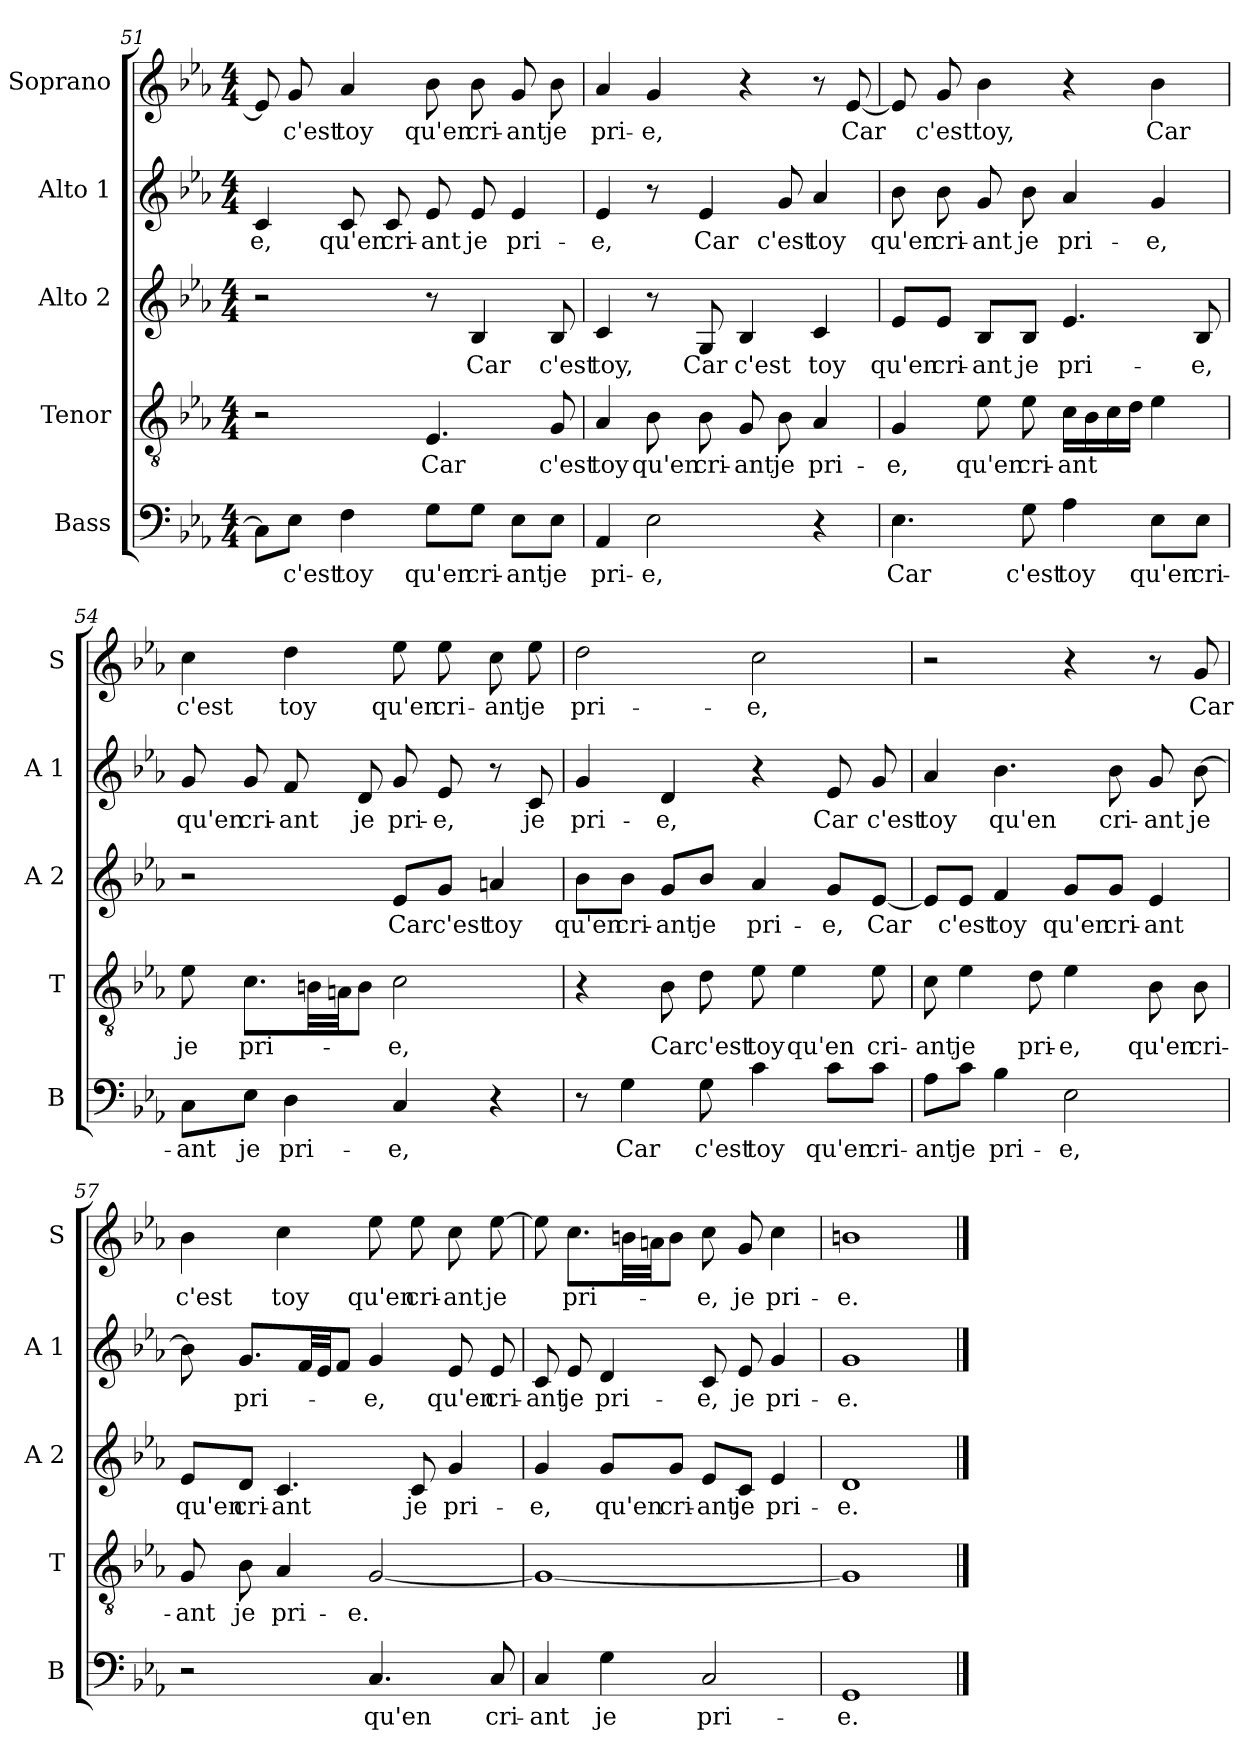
**kern	**text	**kern	**text	**kern	**text	**kern	**text	**kern	**text
*part5	*part5	*part4	*part4	*part3	*part3	*part2	*part2	*part1	*part1
*staff5	*staff5	*staff4	*staff4	*staff3	*staff3	*staff2	*staff2	*staff1	*staff1
*I"Bass	*	*I"Tenor	*	*I"Alto 2	*	*I"Alto 1	*	*I"Soprano	*
*I'B	*	*I'T	*	*I'A 2	*	*I'A 1	*	*I'S	*
*clefF4	*	*clefGv2	*	*clefG2	*	*clefG2	*	*clefG2	*
*k[b-e-a-]	*	*k[b-e-a-]	*	*k[b-e-a-]	*	*k[b-e-a-]	*	*k[b-e-a-]	*
*E-:	*	*E-:	*	*E-:	*	*E-:	*	*E-:	*
*M4/4	*	*M4/4	*	*M4/4	*	*M4/4	*	*M4/4	*
=51	=51	=51	=51	=51	=51	=51	=51	=51	=51
!	!	!	!	!	!	!	!LO:LY:b	!	!
8C\L]	.	2r	.	2r	.	4c/	-e,	8e-/]	.
!	!LO:LY:b	!	!	!	!	!	!	!	!LO:LY:b
8E-\J	c'est	.	.	.	.	.	.	8g/	c'est
!	!LO:LY:b	!	!	!	!	!	!LO:LY:b	!	!LO:LY:b
4F\	toy	.	.	.	.	8c/	qu'en	4a-/	toy
!	!	!	!	!	!	!	!LO:LY:b	!	!
.	.	.	.	.	.	8c/	cri-	.	.
!	!LO:LY:b	!	!LO:LY:b	!	!	!	!LO:LY:b	!	!LO:LY:b
8G\L	qu'en	4.E-/	Car	8r	.	8e-/	-ant	8b-\	qu'en
!	!LO:LY:b	!	!	!	!LO:LY:b	!	!LO:LY:b	!	!LO:LY:b
8G\J	cri-	.	.	4B-/	Car	8e-/	je	8b-\	cri-
!	!LO:LY:b	!	!	!	!	!	!LO:LY:b	!	!LO:LY:b
8E-\L	-ant	.	.	.	.	4e-/	pri-	8g/	-ant
!	!LO:LY:b	!	!LO:LY:b	!	!LO:LY:b	!	!	!	!LO:LY:b
8E-\J	je	8G/	c'est	8B-/	c'est	.	.	8b-\	je
!!LO:LB:g=z
=52	=52	=52	=52	=52	=52	=52	=52	=52	=52
!	!LO:LY:b	!	!LO:LY:b	!	!LO:LY:b	!	!LO:LY:b	!	!LO:LY:b
4AA-/	pri-	4A-/	toy	4c/	toy,	4e-/	-e,	4a-/	pri-
!	!LO:LY:b	!	!LO:LY:b	!	!	!	!	!	!LO:LY:b
2E-\	-e,	8B-\	qu'en	8r	.	8r	.	4g/	-e,
!	!	!	!LO:LY:b	!	!LO:LY:b	!	!LO:LY:b	!	!
.	.	8B-\	cri-	8G/	Car	4e-/	Car	.	.
!	!	!	!LO:LY:b	!	!LO:LY:b	!	!	!	!
.	.	8G/	-ant	4B-/	c'est	.	.	4r	.
!	!	!	!LO:LY:b	!	!	!	!LO:LY:b	!	!
.	.	8B-\	je	.	.	8g/	c'est	.	.
!	!	!	!LO:LY:b	!	!LO:LY:b	!	!LO:LY:b	!	!
4r	.	4A-/	pri-	4c/	toy	4a-/	toy	8r	.
!	!	!	!	!	!	!	!	!	!LO:LY:b
.	.	.	.	.	.	.	.	[8e-/	Car
=53	=53	=53	=53	=53	=53	=53	=53	=53	=53
!	!LO:LY:b	!	!LO:LY:b	!	!LO:LY:b	!	!LO:LY:b	!	!
4.E-\	Car	4G/	-e,	8e-/L	qu'en	8b-\	qu'en	8e-/]	.
!	!	!	!	!	!LO:LY:b	!	!LO:LY:b	!	!LO:LY:b
.	.	.	.	8e-/J	cri-	8b-\	cri-	8g/	c'est
!	!	!	!LO:LY:b	!	!LO:LY:b	!	!LO:LY:b	!	!LO:LY:b
.	.	8e-\	qu'en	8B-/L	-ant	8g/	-ant	4b-\	toy,
!	!LO:LY:b	!	!LO:LY:b	!	!LO:LY:b	!	!LO:LY:b	!	!
8G\	c'est	8e-\	cri-	8B-/J	je	8b-\	je	.	.
!	!LO:LY:b	!	!LO:LY:b	!	!LO:LY:b	!	!LO:LY:b	!	!
4A-\	toy	16c\LL	-ant	4.e-/	pri-	4a-/	pri-	4r	.
.	.	16B-\	.	.	.	.	.	.	.
.	.	16c\	.	.	.	.	.	.	.
.	.	16d\JJ	.	.	.	.	.	.	.
!	!LO:LY:b	!	!	!	!	!	!LO:LY:b	!	!LO:LY:b
8E-\L	qu'en	4e-\	.	.	.	4g/	-e,	4b-\	Car
!	!LO:LY:b	!	!	!	!LO:LY:b	!	!	!	!
8E-\J	cri-	.	.	8B-/	-e,	.	.	.	.
=54	=54	=54	=54	=54	=54	=54	=54	=54	=54
!	!LO:LY:b	!	!LO:LY:b	!	!	!	!LO:LY:b	!	!LO:LY:b
8C\L	-ant	8e-\	je	2r	.	8g/	qu'en	4cc\	c'est
!	!LO:LY:b	!	!LO:LY:b	!	!	!	!LO:LY:b	!	!
8E-\J	je	8.c\L	pri-	.	.	8g/	cri-	.	.
!	!LO:LY:b	!	!	!	!	!	!LO:LY:b	!	!LO:LY:b
4D\	pri-	.	.	.	.	8f/	-ant	4dd\	toy
.	.	32Bn\LL	.	.	.	.	.	.	.
.	.	32An\JJ	.	.	.	.	.	.	.
!	!	!	!	!	!	!	!LO:LY:b	!	!
.	.	8B\J	.	.	.	8d/	je	.	.
!	!LO:LY:b	!	!LO:LY:b	!	!LO:LY:b	!	!LO:LY:b	!	!LO:LY:b
4C/	-e,	2c\	-e,	8e-/L	Car	8g/	pri-	8ee-\	qu'en
!	!	!	!	!	!LO:LY:b	!	!LO:LY:b	!	!LO:LY:b
.	.	.	.	8g/J	c'est	8e-/	-e,	8ee-\	cri-
!	!	!	!	!	!LO:LY:b	!	!	!	!LO:LY:b
4r	.	.	.	4an/	toy	8r	.	8cc\	-ant
!	!	!	!	!	!	!	!LO:LY:b	!	!LO:LY:b
.	.	.	.	.	.	8c/	je	8ee-\	je
!!LO:LB:g=z
=55	=55	=55	=55	=55	=55	=55	=55	=55	=55
!	!	!	!	!	!LO:LY:b	!	!LO:LY:b	!	!LO:LY:b
8r	.	4r	.	8b-\L	qu'en	4g/	pri-	2dd\	pri-
!	!LO:LY:b	!	!	!	!LO:LY:b	!	!	!	!
4G\	Car	.	.	8b-\J	cri-	.	.	.	.
!	!	!	!LO:LY:b	!	!LO:LY:b	!	!LO:LY:b	!	!
.	.	8B-\	Car	8g/L	-ant	4d/	-e,	.	.
!	!LO:LY:b	!	!LO:LY:b	!	!LO:LY:b	!	!	!	!
8G\	c'est	8d\	c'est	8b-/J	je	.	.	.	.
!	!LO:LY:b	!	!LO:LY:b	!	!LO:LY:b	!	!	!	!LO:LY:b
4c\	toy	8e-\	toy	4a-/	pri-	4r	.	2cc\	-e,
!	!	!	!LO:LY:b	!	!	!	!	!	!
.	.	4e-\	qu'en	.	.	.	.	.	.
!	!LO:LY:b	!	!	!	!LO:LY:b	!	!LO:LY:b	!	!
8c\L	qu'en	.	.	8g/L	-e,	8e-/	Car	.	.
!	!LO:LY:b	!	!LO:LY:b	!	!LO:LY:b	!	!LO:LY:b	!	!
8c\J	cri-	8e-\	cri-	[8e-/J	Car	8g/	c'est	.	.
=56	=56	=56	=56	=56	=56	=56	=56	=56	=56
!	!LO:LY:b	!	!LO:LY:b	!	!	!	!LO:LY:b	!	!
8A-\L	-ant	8c\	-ant	8e-/L]	.	4a-/	toy	2r	.
!	!LO:LY:b	!	!LO:LY:b	!	!LO:LY:b	!	!	!	!
8c\J	je	4e-\	je	8e-/J	c'est	.	.	.	.
!	!LO:LY:b	!	!	!	!LO:LY:b	!	!LO:LY:b	!	!
4B-\	pri-	.	.	4f/	toy	4.b-\	qu'en	.	.
!	!	!	!LO:LY:b	!	!	!	!	!	!
.	.	8d\	pri-	.	.	.	.	.	.
!	!LO:LY:b	!	!LO:LY:b	!	!LO:LY:b	!	!	!	!
2E-\	-e,	4e-\	-e,	8g/L	qu'en	.	.	4r	.
!	!	!	!	!	!LO:LY:b	!	!LO:LY:b	!	!
.	.	.	.	8g/J	cri-	8b-\	cri-	.	.
!	!	!	!LO:LY:b	!	!LO:LY:b	!	!LO:LY:b	!	!
.	.	8B-\	qu'en	4e-/	-ant	8g/	-ant	8r	.
!	!	!	!LO:LY:b	!	!	!	!LO:LY:b	!	!LO:LY:b
.	.	8B-\	cri-	.	.	[8b-\	je	8g/	Car
=57	=57	=57	=57	=57	=57	=57	=57	=57	=57
!	!	!	!LO:LY:b	!	!LO:LY:b	!	!	!	!LO:LY:b
2r	.	8G/	-ant	8e-/L	qu'en	8b-\]	.	4b-\	c'est
!	!	!	!LO:LY:b	!	!LO:LY:b	!	!LO:LY:b	!	!
.	.	8B-\	je	8d/J	cri-	8.g/L	pri-	.	.
!	!	!	!LO:LY:b	!	!LO:LY:b	!	!	!	!LO:LY:b
.	.	4A-/	pri-	4.c/	-ant	.	.	4cc\	toy
.	.	.	.	.	.	32f/LL	.	.	.
.	.	.	.	.	.	32e-/JJ	.	.	.
.	.	.	.	.	.	8f/J	.	.	.
!	!LO:LY:b	!	!LO:LY:b	!	!	!	!LO:LY:b	!	!LO:LY:b
4.C/	qu'en	[2G/	-e.	.	.	4g/	-e,	8ee-\	qu'en
!	!	!	!	!	!LO:LY:b	!	!	!	!LO:LY:b
.	.	.	.	8c/	je	.	.	8ee-\	cri-
!	!	!	!	!	!LO:LY:b	!	!LO:LY:b	!	!LO:LY:b
.	.	.	.	4g/	pri-	8e-/	qu'en	8cc\	-ant
!	!LO:LY:b	!	!	!	!	!	!LO:LY:b	!	!LO:LY:b
8C/	cri-	.	.	.	.	8e-/	cri-	[8ee-\	je
!!LO:PB:g=z
=58	=58	=58	=58	=58	=58	=58	=58	=58	=58
!	!LO:LY:b	!	!	!	!LO:LY:b	!	!LO:LY:b	!	!
4C/	-ant	1G_	.	4g/	-e,	8c/	-ant	8ee-\]	.
!	!	!	!	!	!	!	!LO:LY:b	!	!LO:LY:b
.	.	.	.	.	.	8e-/	je	8.cc\L	pri-
!	!LO:LY:b	!	!	!	!LO:LY:b	!	!LO:LY:b	!	!
4G\	je	.	.	8g/L	qu'en	4d/	pri-	.	.
.	.	.	.	.	.	.	.	32bn\LL	.
.	.	.	.	.	.	.	.	32an\JJ	.
!	!	!	!	!	!LO:LY:b	!	!	!	!
.	.	.	.	8g/J	cri-	.	.	8b\J	.
!	!LO:LY:b	!	!	!	!LO:LY:b	!	!LO:LY:b	!	!LO:LY:b
2C/	pri-	.	.	8e-/L	-ant	8c/	-e,	8cc\	-e,
!	!	!	!	!	!LO:LY:b	!	!LO:LY:b	!	!LO:LY:b
.	.	.	.	8c/J	je	8e-/	je	8g/	je
!	!	!	!	!	!LO:LY:b	!	!LO:LY:b	!	!LO:LY:b
.	.	.	.	4e-/	pri-	4g/	pri-	4cc\	pri-
=59	=59	=59	=59	=59	=59	=59	=59	=59	=59
!	!LO:LY:b	!	!	!	!LO:LY:b	!	!LO:LY:b	!	!LO:LY:b
1GG	-e.	1G]	.	1d	-e.	1g	-e.	1bn	-e.
==	==	==	==	==	==	==	==	==	==
*-	*-	*-	*-	*-	*-	*-	*-	*-	*-
